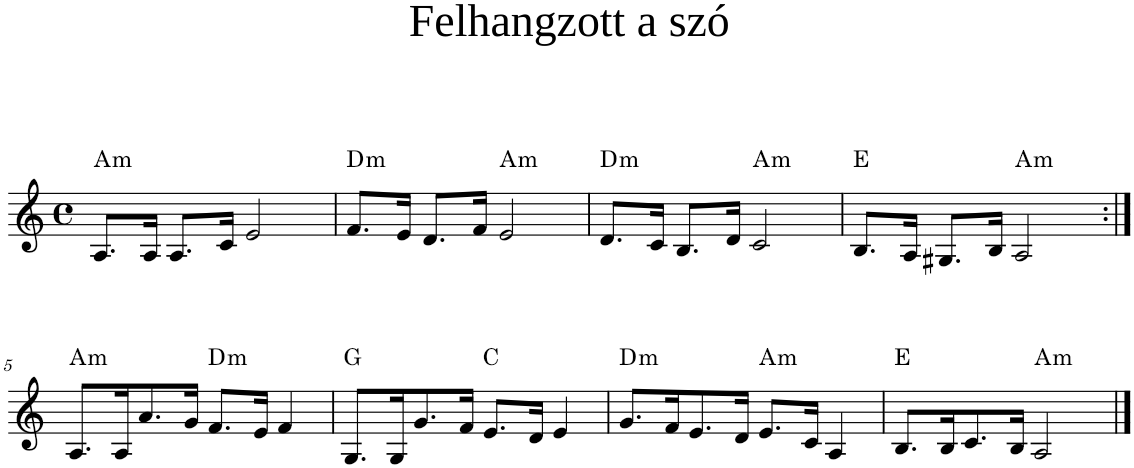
**kern	**harte
*part1	*part1
*staff1	*
*I"Piano	*
*I'Pno	*
*clefG2	*
*k[]	*
*M4/4	*
*met(c)	*
=1	=1
!	!LO:H:kt=m
8.A/L	A:min
16A/Jk	.
8.A/L	.
16c/Jk	.
2e/	.
=2	=2
!	!LO:H:kt=m
8.f/L	D:min
16e/Jk	.
8.d/L	.
16f/Jk	.
!	!LO:H:kt=m
2e/	A:min
=3	=3
!	!LO:H:kt=m
8.d/L	D:min
16c/Jk	.
8.B/L	.
16d/Jk	.
!	!LO:H:kt=m
2c/	A:min
=4	=4
!	!LO:H:kt=N.C.
8.B/L	N
16A/Jk	.
8.G#X/L	.
16B/Jk	.
!	!LO:H:kt=m
2A/	A:min
!!LO:LB:g=z
=5:|!	=5:|!
!	!LO:H:kt=m
8.A/L	A:min
16A/K	.
8.a/	.
16g/Jk	.
!	!LO:H:kt=m
8.f/L	D:min
16e/Jk	.
4f/	.
=6	=6
!	!LO:H:kt=N.C.
8.G/L	N
16G/K	.
8.g/	.
16f/Jk	.
!	!LO:H:kt=N.C.
8.e/L	N
16d/Jk	.
4e/	.
=7	=7
!	!LO:H:kt=m
8.g/L	D:min
16f/K	.
8.e/	.
16d/Jk	.
!	!LO:H:kt=m
8.e/L	A:min
16c/Jk	.
4A/	.
=8	=8
!	!LO:H:kt=N.C.
8.B/L	N
16B/K	.
8.c/	.
16B/Jk	.
!	!LO:H:kt=m
2A/	A:min
==	==
*-	*-
